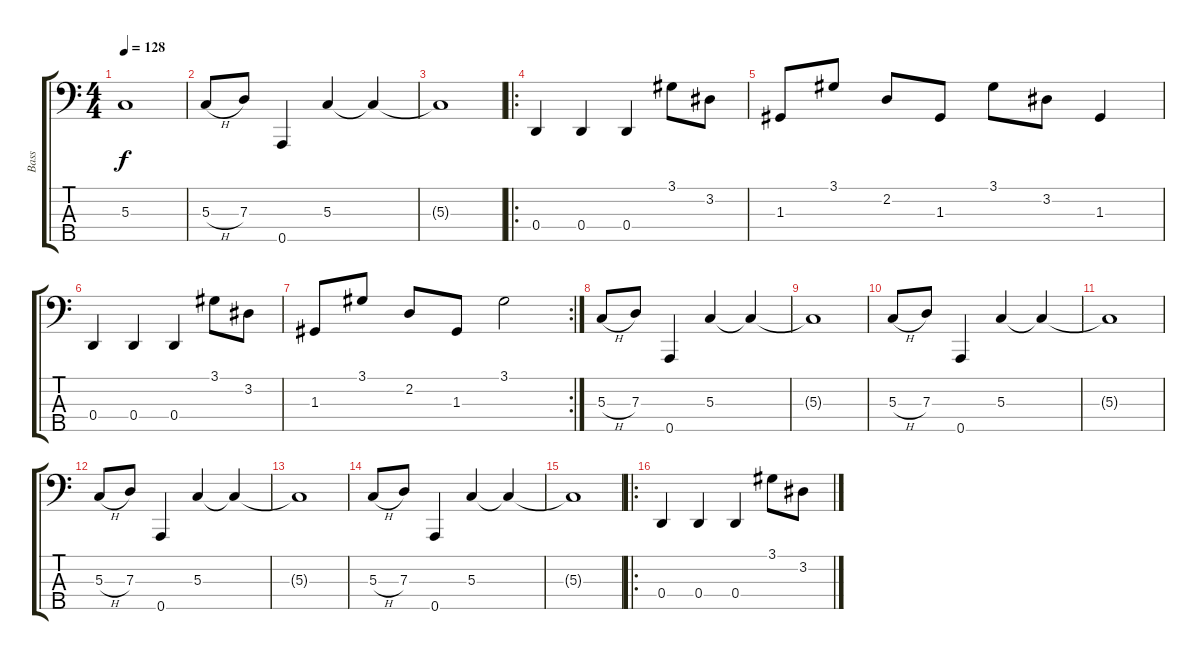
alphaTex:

\track ("Bass" "Bass") {instrument electricbasspick}
\staff {score tabs}
\tuning (F2 C2 G1 D1 A0) {hide}
\ts (4 4)
\tempo 128
\clef f4
\ks c
5.3{t}.1{dy f} |
5.3{h}.8 7.3.8 0.5.4 5.3.4 5.3{t}.4 |
5.3{t}.1 |
\ro
0.4.4 0.4.4 0.4.4 3.1.8 3.2.8 |
1.3.8 3.1.8 2.2.8 1.3.8 3.1.8 3.2.8 1.3.4 |
0.4.4 0.4.4 0.4.4 3.1.8 3.2.8 |
\rc 2
1.3.8 3.1.8 2.2.8 1.3.8 3.1.2 |
5.3{h}.8 7.3.8 0.5.4 5.3.4 5.3{t}.4 |
5.3{t}.1 |
5.3{h}.8 7.3.8 0.5.4 5.3.4 5.3{t}.4 |
5.3{t}.1 |
5.3{h}.8 7.3.8 0.5.4 5.3.4 5.3{t}.4 |
5.3{t}.1 |
5.3{h}.8 7.3.8 0.5.4 5.3.4 5.3{t}.4 |
5.3{t}.1 |
\ro
0.4.4 0.4.4 0.4.4 3.1.8 3.2.8
